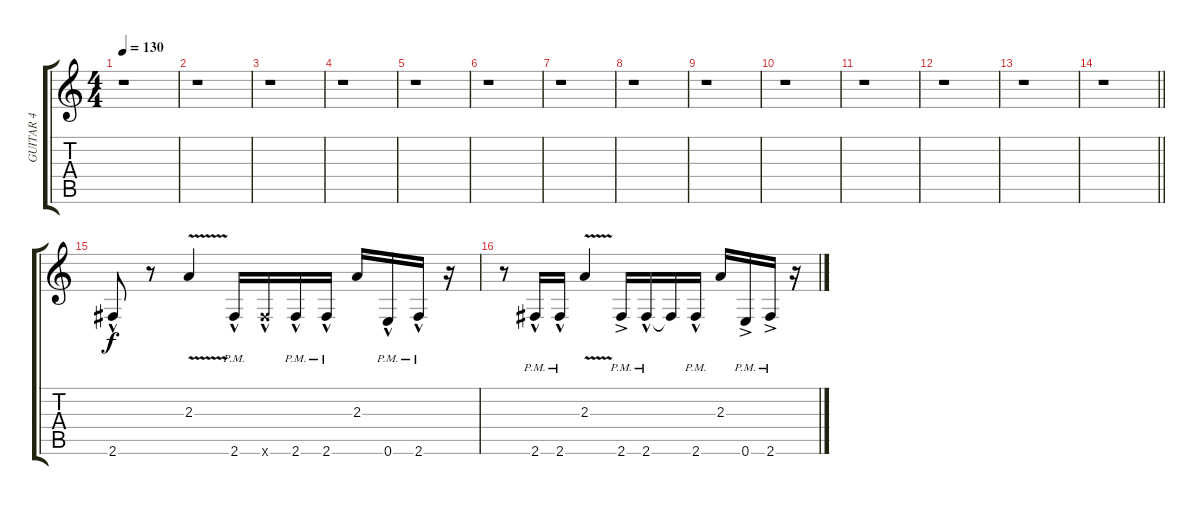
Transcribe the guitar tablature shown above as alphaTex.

\track ("GUITAR 4" "GUITAR 4") {instrument overdrivenguitar}
\staff {score tabs}
\tuning (E4 B3 G3 D3 A2 E2) {hide}
\ts (4 4)
\tempo 130
\clef g2
\ks c
r.1{dy f instrument overdrivenguitar} |
r.1 |
r.1 |
r.1 |
r.1 |
r.1 |
r.1 |
r.1 |
r.1 |
r.1 |
r.1 |
r.1 |
r.1 |
\barLineRight lightlight
r.1 |
2.6{hac}.8 r.8 2.3{v}.4 2.6{hac pm}.16 2.6{hac x}.16 2.6{hac pm}.16 2.6{hac pm}.16 2.3.16 0.6{hac pm}.16 2.6{hac pm}.16 r.16 |
r.8 2.6{hac pm}.16 2.6{hac pm}.16 2.3{v}.4 2.6{ac pm}.16 2.6{hac pm}.16 2.6{t}.16 2.6{hac pm}.16 2.3.16 0.6{ac pm}.16 2.6{ac pm}.16 r.16
